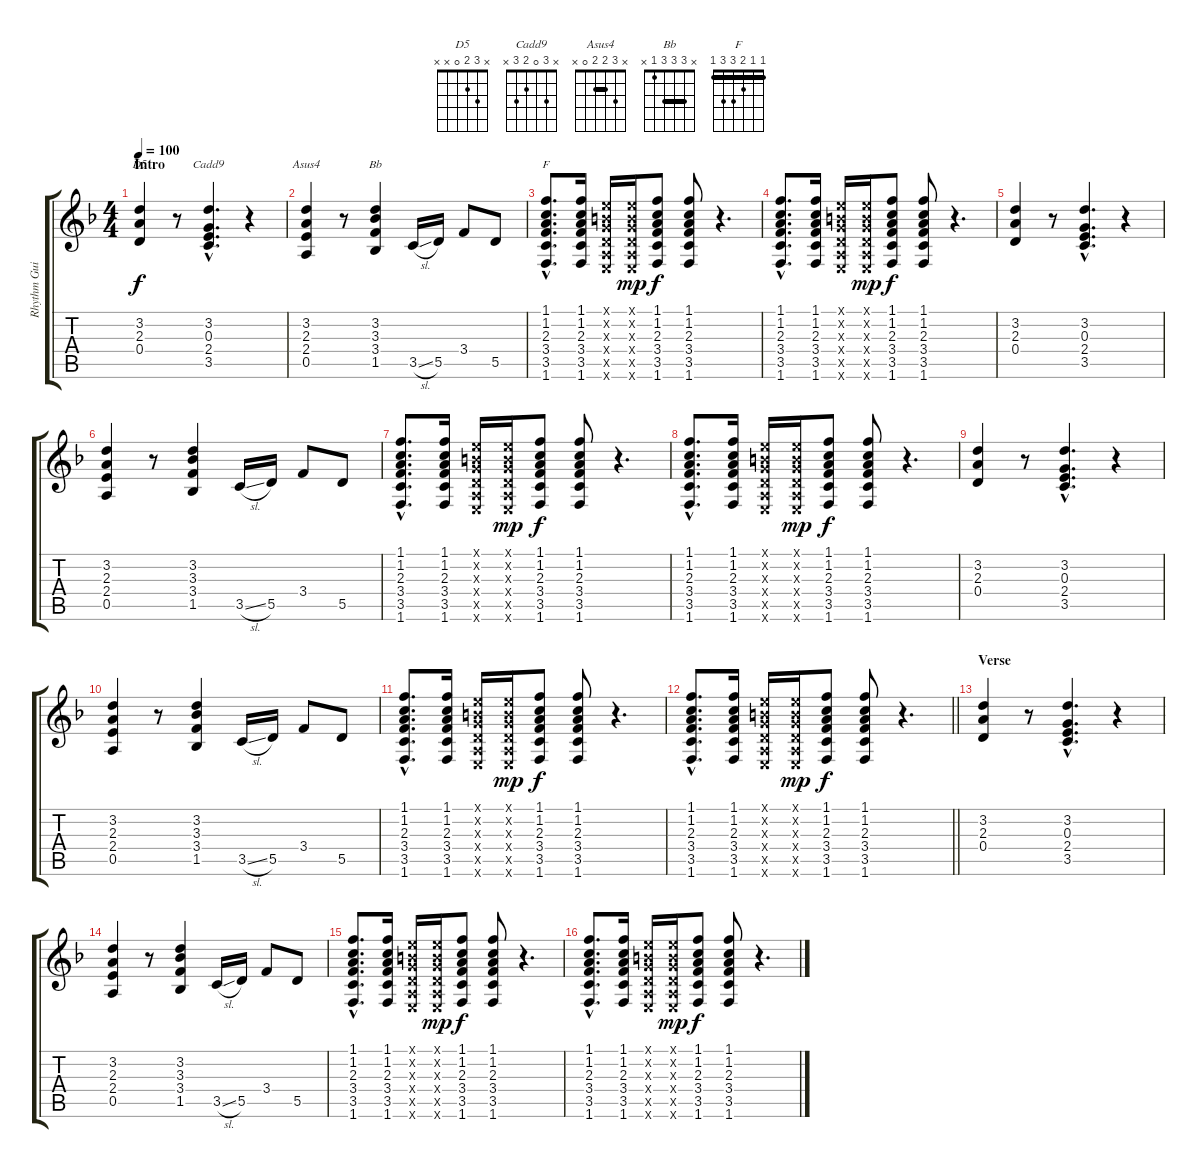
\track ("Rhythm Guitar" "Rhythm Gui") {instrument overdrivenguitar}
\staff {score tabs}
\tuning (E4 B3 G3 D3 A2 E2) {hide}
\chord ("D5" x 3 2 0 x x)
\chord ("Cadd9" x 3 0 2 3 x)
\chord ("Asus4" x 3 2 2 0 x) {barre 2}
\chord ("Bb" x 3 3 3 1 x) {barre 3}
\chord ("F" 1 1 2 3 3 1) {barre 1}
\ts (4 4)
\section ("" "Intro")
\tempo 100
\clef g2
\ks f
(3.2 2.3 0.4).4{ch "D5" dy f instrument overdrivenguitar} r.8 (3.2{hac} 0.3{hac} 2.4{hac} 3.5{hac}).4{d ch "Cadd9"} r.4 |
(3.2 2.3 2.4 0.5).4{ch "Asus4"} r.8 (3.2 3.3 3.4 1.5).4{ch "Bb"} 3.5{sl}.16 5.5.16 3.4.8 5.5.8 |
(1.1{hac} 1.2{hac} 2.3{hac} 3.4{hac} 3.5{hac} 1.6{hac}).8{d ch "F"} (1.1 1.2 2.3 3.4 3.5 1.6).16 (0.1{x} 0.2{x} 0.3{x} 0.4{x} 0.5{x} 0.6{x}).16 (0.1{x} 0.2{x} 0.3{x} 0.4{x} 0.5{x} 0.6{x}).16{dy mp} (1.1 1.2 2.3 3.4 3.5 1.6).8{dy f} (1.1 1.2 2.3 3.4 3.5 1.6).8 r.4{d} |
(1.1{hac} 1.2{hac} 2.3{hac} 3.4{hac} 3.5{hac} 1.6{hac}).8{d} (1.1 1.2 2.3 3.4 3.5 1.6).16 (0.1{x} 0.2{x} 0.3{x} 0.4{x} 0.5{x} 0.6{x}).16 (0.1{x} 0.2{x} 0.3{x} 0.4{x} 0.5{x} 0.6{x}).16{dy mp} (1.1 1.2 2.3 3.4 3.5 1.6).8{dy f} (1.1 1.2 2.3 3.4 3.5 1.6).8 r.4{d} |
(3.2 2.3 0.4).4 r.8 (3.2{hac} 0.3{hac} 2.4{hac} 3.5{hac}).4{d} r.4 |
(3.2 2.3 2.4 0.5).4 r.8 (3.2 3.3 3.4 1.5).4 3.5{sl}.16 5.5.16 3.4.8 5.5.8 |
(1.1{hac} 1.2{hac} 2.3{hac} 3.4{hac} 3.5{hac} 1.6{hac}).8{d} (1.1 1.2 2.3 3.4 3.5 1.6).16 (0.1{x} 0.2{x} 0.3{x} 0.4{x} 0.5{x} 0.6{x}).16 (0.1{x} 0.2{x} 0.3{x} 0.4{x} 0.5{x} 0.6{x}).16{dy mp} (1.1 1.2 2.3 3.4 3.5 1.6).8{dy f} (1.1 1.2 2.3 3.4 3.5 1.6).8 r.4{d} |
(1.1{hac} 1.2{hac} 2.3{hac} 3.4{hac} 3.5{hac} 1.6{hac}).8{d} (1.1 1.2 2.3 3.4 3.5 1.6).16 (0.1{x} 0.2{x} 0.3{x} 0.4{x} 0.5{x} 0.6{x}).16 (0.1{x} 0.2{x} 0.3{x} 0.4{x} 0.5{x} 0.6{x}).16{dy mp} (1.1 1.2 2.3 3.4 3.5 1.6).8{dy f} (1.1 1.2 2.3 3.4 3.5 1.6).8 r.4{d} |
(3.2 2.3 0.4).4 r.8 (3.2{hac} 0.3{hac} 2.4{hac} 3.5{hac}).4{d} r.4 |
(3.2 2.3 2.4 0.5).4 r.8 (3.2 3.3 3.4 1.5).4 3.5{sl}.16 5.5.16 3.4.8 5.5.8 |
(1.1{hac} 1.2{hac} 2.3{hac} 3.4{hac} 3.5{hac} 1.6{hac}).8{d} (1.1 1.2 2.3 3.4 3.5 1.6).16 (0.1{x} 0.2{x} 0.3{x} 0.4{x} 0.5{x} 0.6{x}).16 (0.1{x} 0.2{x} 0.3{x} 0.4{x} 0.5{x} 0.6{x}).16{dy mp} (1.1 1.2 2.3 3.4 3.5 1.6).8{dy f} (1.1 1.2 2.3 3.4 3.5 1.6).8 r.4{d} |
\barLineRight lightlight
(1.1{hac} 1.2{hac} 2.3{hac} 3.4{hac} 3.5{hac} 1.6{hac}).8{d} (1.1 1.2 2.3 3.4 3.5 1.6).16 (0.1{x} 0.2{x} 0.3{x} 0.4{x} 0.5{x} 0.6{x}).16 (0.1{x} 0.2{x} 0.3{x} 0.4{x} 0.5{x} 0.6{x}).16{dy mp} (1.1 1.2 2.3 3.4 3.5 1.6).8{dy f} (1.1 1.2 2.3 3.4 3.5 1.6).8 r.4{d} |
\section ("" "Verse")
(3.2 2.3 0.4).4 r.8 (3.2{hac} 0.3{hac} 2.4{hac} 3.5{hac}).4{d} r.4 |
(3.2 2.3 2.4 0.5).4 r.8 (3.2 3.3 3.4 1.5).4 3.5{sl}.16 5.5.16 3.4.8 5.5.8 |
(1.1{hac} 1.2{hac} 2.3{hac} 3.4{hac} 3.5{hac} 1.6{hac}).8{d} (1.1 1.2 2.3 3.4 3.5 1.6).16 (0.1{x} 0.2{x} 0.3{x} 0.4{x} 0.5{x} 0.6{x}).16 (0.1{x} 0.2{x} 0.3{x} 0.4{x} 0.5{x} 0.6{x}).16{dy mp} (1.1 1.2 2.3 3.4 3.5 1.6).8{dy f} (1.1 1.2 2.3 3.4 3.5 1.6).8 r.4{d} |
(1.1{hac} 1.2{hac} 2.3{hac} 3.4{hac} 3.5{hac} 1.6{hac}).8{d} (1.1 1.2 2.3 3.4 3.5 1.6).16 (0.1{x} 0.2{x} 0.3{x} 0.4{x} 0.5{x} 0.6{x}).16 (0.1{x} 0.2{x} 0.3{x} 0.4{x} 0.5{x} 0.6{x}).16{dy mp} (1.1 1.2 2.3 3.4 3.5 1.6).8{dy f} (1.1 1.2 2.3 3.4 3.5 1.6).8 r.4{d}
